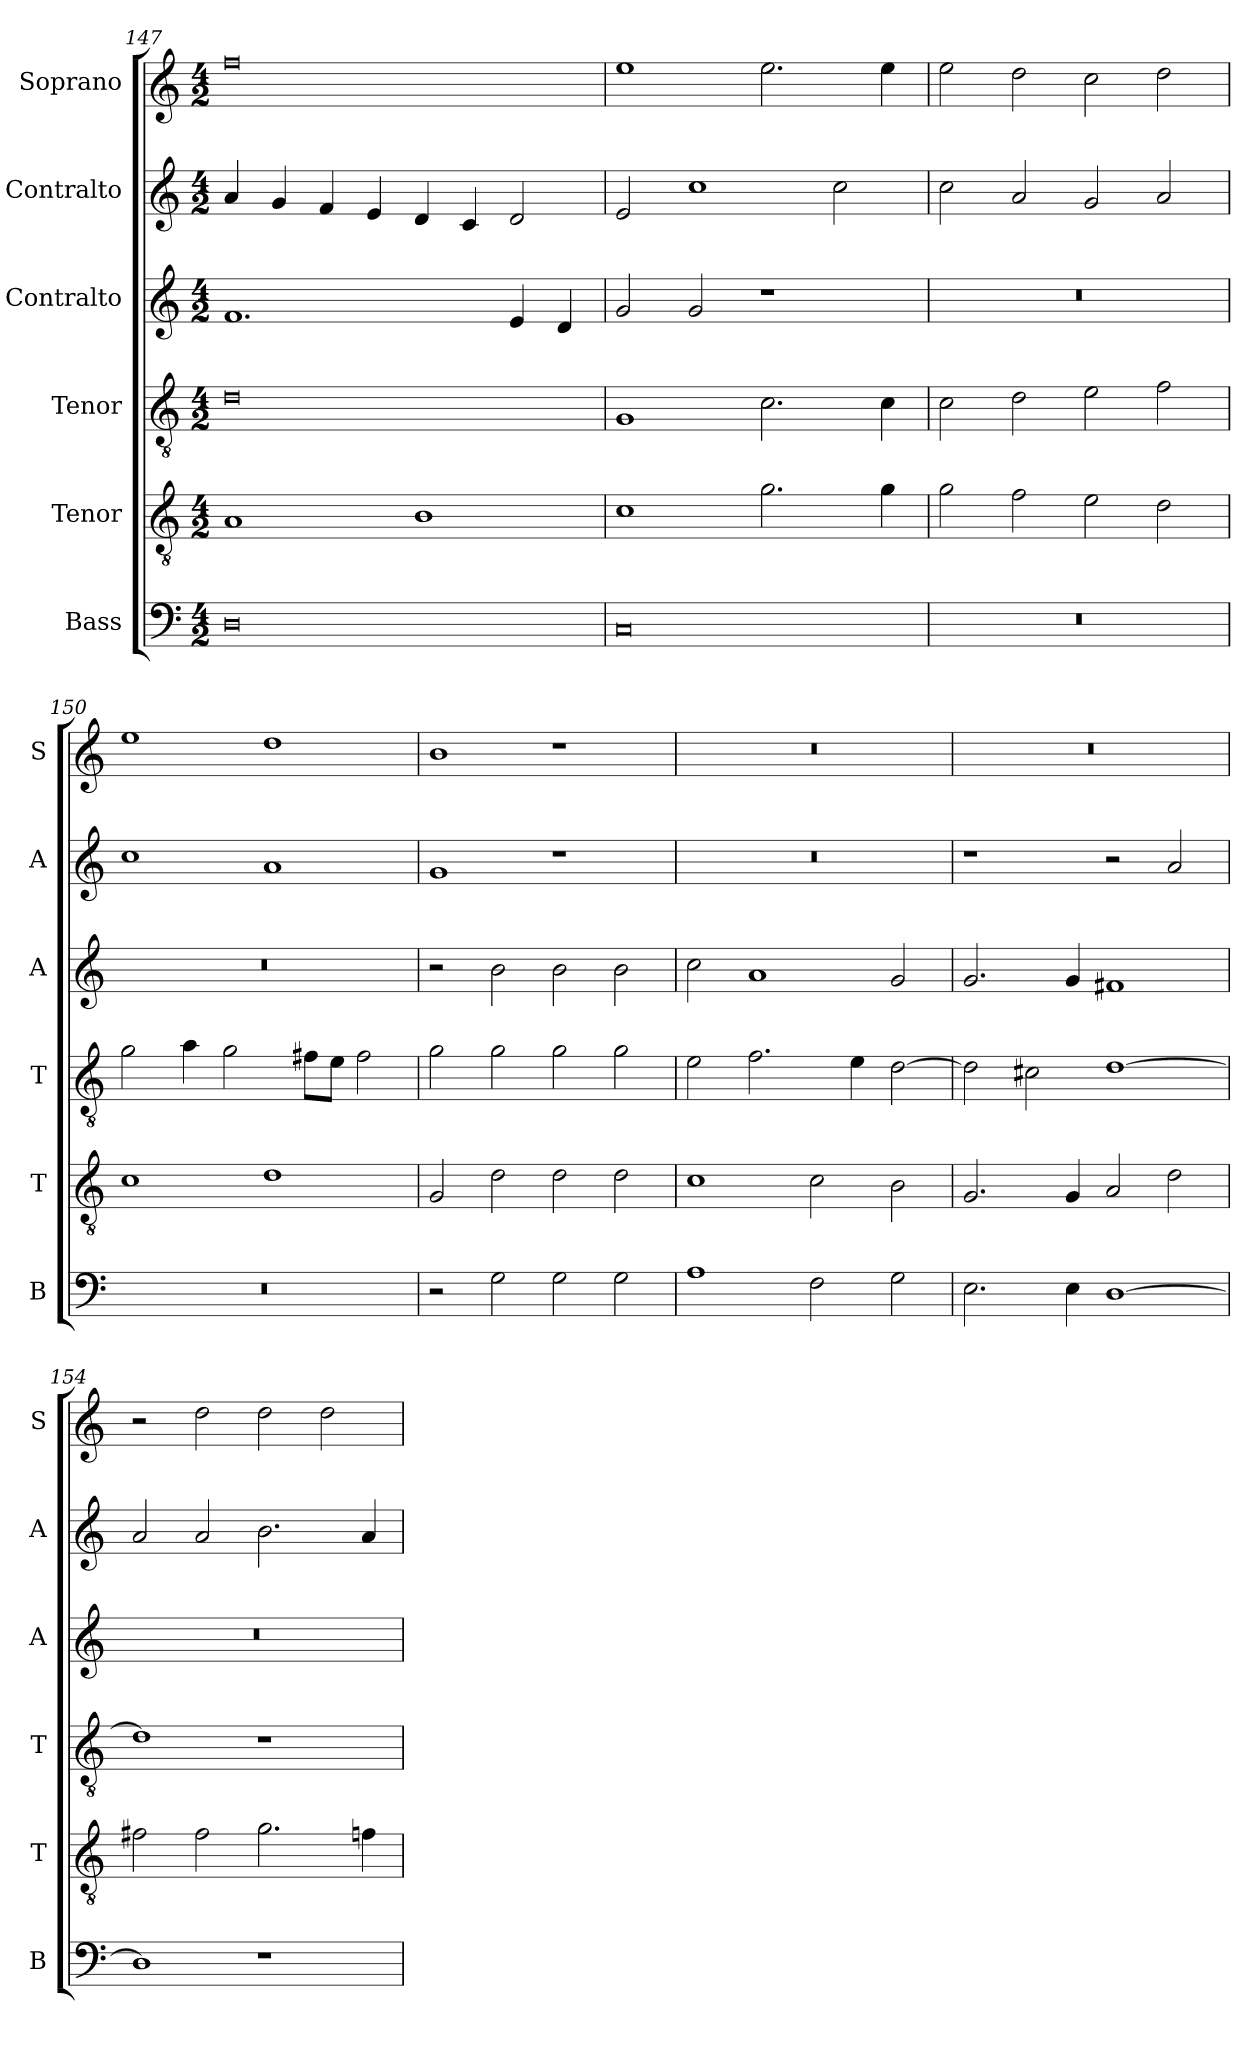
**kern	**kern	**kern	**kern	**kern	**kern
*part6	*part5	*part4	*part3	*part2	*part1
*staff6	*staff5	*staff4	*staff3	*staff2	*staff1
*I"Bass	*I"Tenor	*I"Tenor	*I"Contralto	*I"Contralto	*I"Soprano
*I'B	*I'T	*I'T	*I'A	*I'A	*I'S
*clefF4	*clefGv2	*clefGv2	*clefG2	*clefG2	*clefG2
*k[]	*k[]	*k[]	*k[]	*k[]	*k[]
*G:mix	*G:mix	*G:mix	*G:mix	*G:mix	*G:mix
*M4/2	*M4/2	*M4/2	*M4/2	*M4/2	*M4/2
=147	=147	=147	=147	=147	=147
0D	1A	0d	1.f	4a	0ff
.	.	.	.	4g	.
.	.	.	.	4f	.
.	.	.	.	4e	.
.	1B	.	.	4d	.
.	.	.	.	4c	.
.	.	.	4e	2d	.
.	.	.	4d	.	.
=148	=148	=148	=148	=148	=148
0C	1c	1G	2g	2e	1ee
.	.	.	2g	1cc	.
.	2.g	2.c	1r	.	2.ee
.	.	.	.	2cc	.
.	4g	4c	.	.	4ee
=149	=149	=149	=149	=149	=149
0r	2g	2c	0r	2cc	2ee
.	2f	2d	.	2a	2dd
.	2e	2e	.	2g	2cc
.	2d	2f	.	2a	2dd
=150	=150	=150	=150	=150	=150
0r	1c	2g	0r	1cc	1ee
.	.	4a	.	.	.
.	.	2g	.	.	.
.	1d	.	.	1a	1dd
.	.	8f#X\L	.	.	.
.	.	8e\J	.	.	.
.	.	2f#	.	.	.
=151	=151	=151	=151	=151	=151
2r	2G	2g	2r	1g	1b
2G	2d	2g	2b	.	.
2G	2d	2g	2b	1r	1r
2G	2d	2g	2b	.	.
=152	=152	=152	=152	=152	=152
1A	1c	2e	2cc	0r	0r
.	.	2.f	1a	.	.
2F	2c	.	.	.	.
.	.	4e	.	.	.
2G	2B	[2d	2g	.	.
=153	=153	=153	=153	=153	=153
2.E	2.G	2d]	2.g	1r	0r
.	.	2c#X	.	.	.
4E	4G	.	4g	.	.
[1D	2A	[1d	1f#X	2r	.
.	2d	.	.	2a	.
=154	=154	=154	=154	=154	=154
1D]	2f#X	1d]	0r	2a	2r
.	2f#	.	.	2a	2dd
1r	2.g	1r	.	2.b	2dd
.	.	.	.	.	2dd
.	4fn	.	.	4a	.
=	=	=	=	=	=
*-	*-	*-	*-	*-	*-
